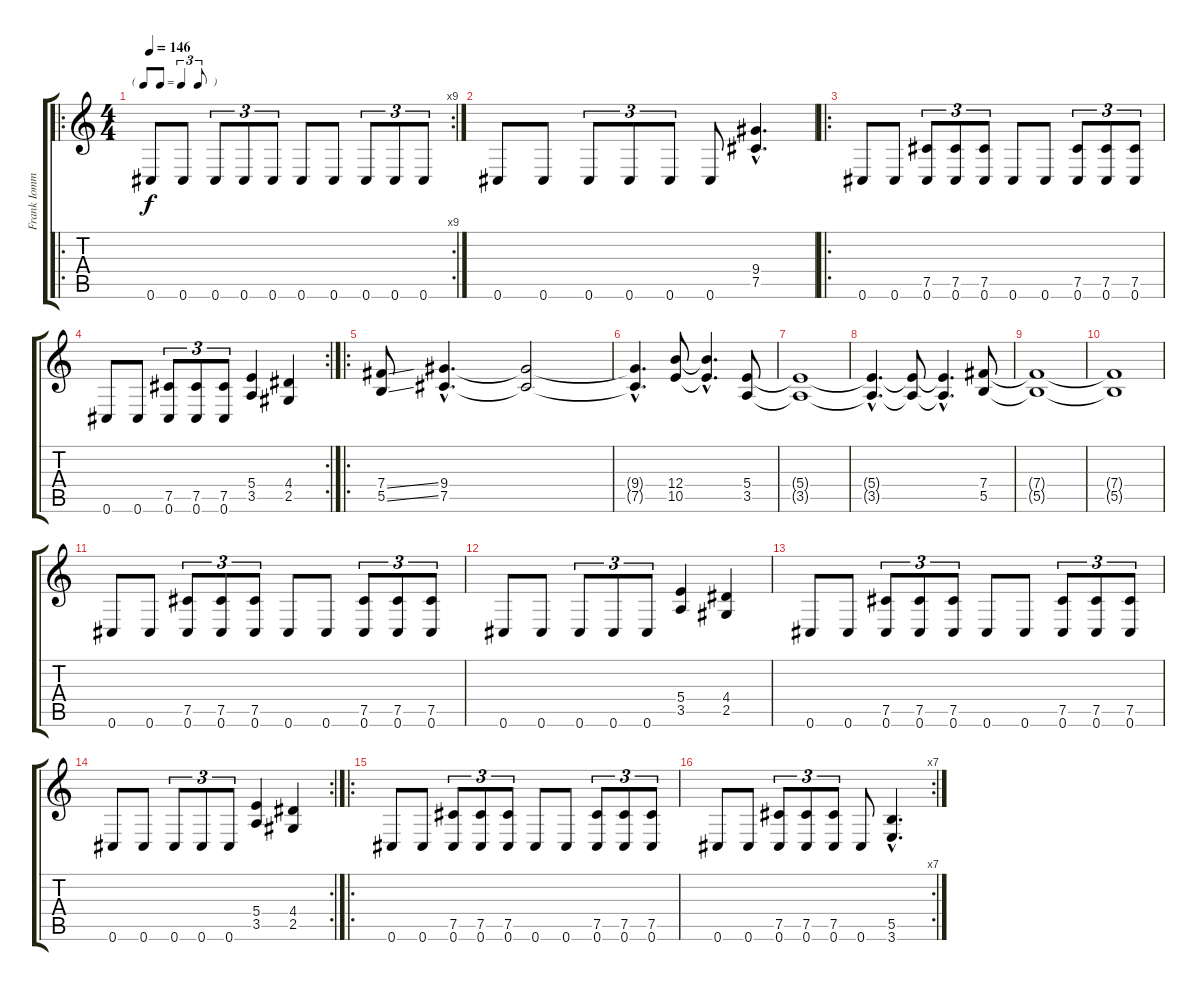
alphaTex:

\track ("Frank Iommi" "Frank Iomm") {instrument distortionguitar}
\staff {score tabs}
\tuning (Db4 Ab3 E3 B2 Gb2 Db2) {hide}
\ro
\rc 9
\ts (4 4)
\tf triplet8th
\tempo 146
\clef g2
\ks c
0.6.8{dy f instrument distortionguitar} 0.6.8 0.6.8{tu (3 2)} 0.6.8{tu (3 2)} 0.6.8{tu (3 2)} 0.6.8 0.6.8 0.6.8{tu (3 2)} 0.6.8{tu (3 2)} 0.6.8{tu (3 2)} |
0.6.8 0.6.8 0.6.8{tu (3 2)} 0.6.8{tu (3 2)} 0.6.8{tu (3 2)} 0.6.8 (9.4{hac} 7.5{hac}).4{d} |
\ro
0.6.8 0.6.8 (7.5 0.6).8{tu (3 2)} (7.5 0.6).8{tu (3 2)} (7.5 0.6).8{tu (3 2)} 0.6.8 0.6.8 (7.5 0.6).8{tu (3 2)} (7.5 0.6).8{tu (3 2)} (7.5 0.6).8{tu (3 2)} |
\rc 2
0.6.8 0.6.8 (7.5 0.6).8{tu (3 2)} (7.5 0.6).8{tu (3 2)} (7.5 0.6).8{tu (3 2)} (5.4 3.5).4 (4.4 2.5).4 |
\ro
(7.4{ss} 5.5{ss}).8 (9.4{hac} 7.5{hac}).4{d} (9.4{t} 7.5{t}).2 |
(9.4{hac t} 7.5{hac t}).4{d} (12.4 10.5).8 (12.4{hac t} 10.5{hac t}).4{d} (5.4 3.5).8 |
(5.4{t} 3.5{t}).1 |
(5.4{hac t} 3.5{hac t}).4{d} (5.4{t} 3.5{t}).8 (5.4{hac t} 3.5{hac t}).4{d} (7.4 5.5).8 |
(7.4{t} 5.5{t}).1 |
(7.4{t} 5.5{t}).1 |
0.6.8 0.6.8 (7.5 0.6).8{tu (3 2)} (7.5 0.6).8{tu (3 2)} (7.5 0.6).8{tu (3 2)} 0.6.8 0.6.8 (7.5 0.6).8{tu (3 2)} (7.5 0.6).8{tu (3 2)} (7.5 0.6).8{tu (3 2)} |
0.6.8 0.6.8 0.6.8{tu (3 2)} 0.6.8{tu (3 2)} 0.6.8{tu (3 2)} (5.4 3.5).4 (4.4 2.5).4 |
0.6.8 0.6.8 (7.5 0.6).8{tu (3 2)} (7.5 0.6).8{tu (3 2)} (7.5 0.6).8{tu (3 2)} 0.6.8 0.6.8 (7.5 0.6).8{tu (3 2)} (7.5 0.6).8{tu (3 2)} (7.5 0.6).8{tu (3 2)} |
\rc 2
0.6.8 0.6.8 0.6.8{tu (3 2)} 0.6.8{tu (3 2)} 0.6.8{tu (3 2)} (5.4 3.5).4 (4.4 2.5).4 |
\ro
0.6.8 0.6.8 (7.5 0.6).8{tu (3 2)} (7.5 0.6).8{tu (3 2)} (7.5 0.6).8{tu (3 2)} 0.6.8 0.6.8 (7.5 0.6).8{tu (3 2)} (7.5 0.6).8{tu (3 2)} (7.5 0.6).8{tu (3 2)} |
\rc 7
0.6.8 0.6.8 (7.5 0.6).8{tu (3 2)} (7.5 0.6).8{tu (3 2)} (7.5 0.6).8{tu (3 2)} 0.6.8 (5.5{hac} 3.6{hac}).4{d}
